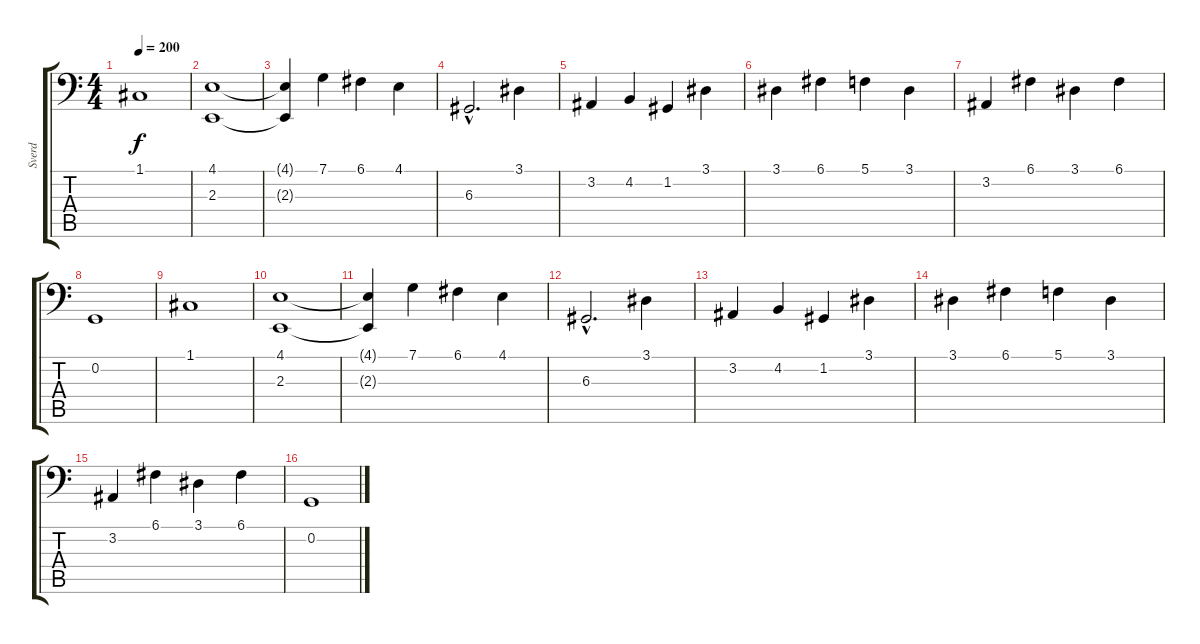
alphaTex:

\track ("Sverd" "Sverd") {instrument stringensemble1}
\staff {score tabs}
\tuning (C3 G2 D2 A1 E1 B0) {hide}
\ts (4 4)
\tempo 200
\clef f4
\ks c
1.1.1{dy f} |
(4.1 2.3).1 |
(4.1{t} 2.3{t}).4 7.1.4 6.1.4 4.1.4 |
6.3{hac}.2{d} 3.1.4 |
3.2.4 4.2.4 1.2.4 3.1.4 |
3.1.4 6.1.4 5.1.4 3.1.4 |
3.2.4 6.1.4 3.1.4 6.1.4 |
0.2.1 |
1.1.1 |
(4.1 2.3).1 |
(4.1{t} 2.3{t}).4 7.1.4 6.1.4 4.1.4 |
6.3{hac}.2{d} 3.1.4 |
3.2.4 4.2.4 1.2.4 3.1.4 |
3.1.4 6.1.4 5.1.4 3.1.4 |
3.2.4 6.1.4 3.1.4 6.1.4 |
0.2.1
